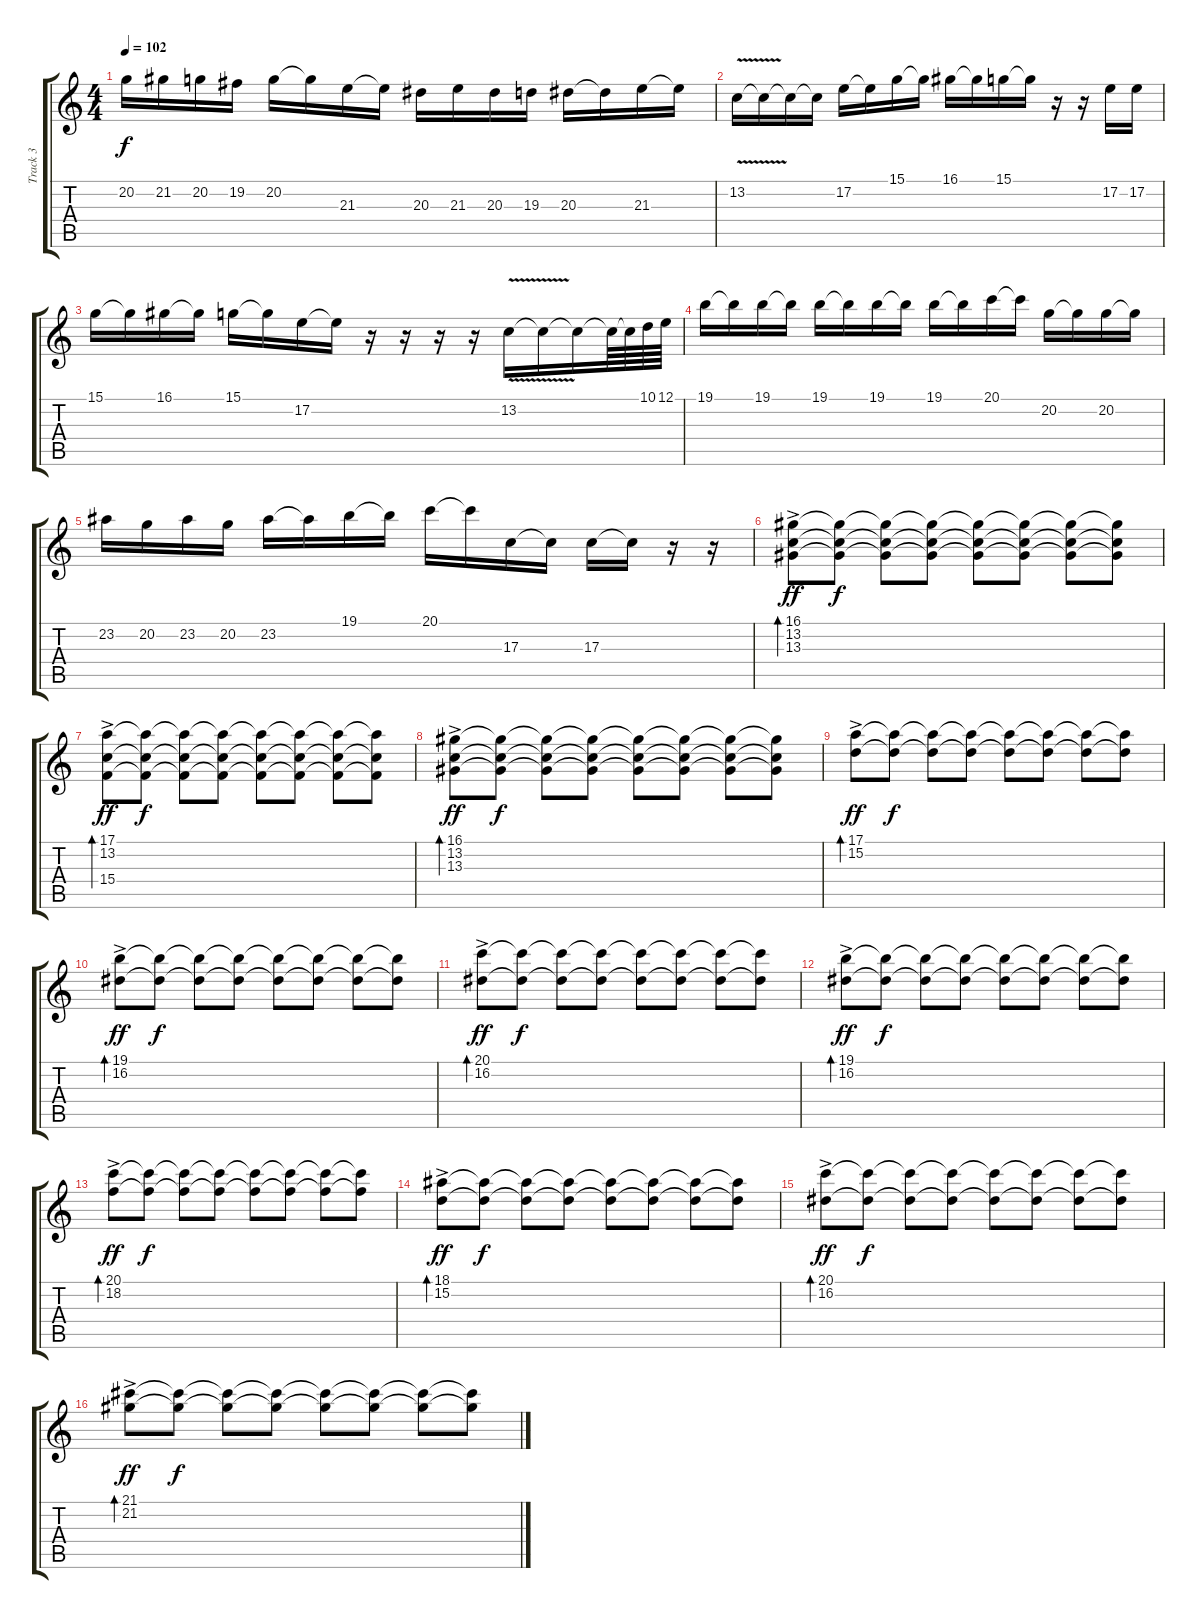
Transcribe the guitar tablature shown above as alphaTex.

\track ("Track 3" "Track 3") {instrument celesta}
\staff {score tabs}
\tuning (E4 B3 G3 D3 A2 E2) {hide}
\ts (4 4)
\tempo 102
\clef g2
\ks c
20.2.16{dy f} 21.2.16 20.2.16 19.2.16 20.2.16 20.2{t}.16 21.3.16 21.3{t}.16 20.3.16 21.3.16 20.3.16 19.3.16 20.3.16 20.3{t}.16 21.3.16 21.3{t}.16 |
13.2{v}.16 13.2{t}.16 13.2{t}.16 13.2{t}.16 17.2.16 17.2{t}.16 15.1.16 15.1{t}.16 16.1.16 16.1{t}.16 15.1.16 15.1{t}.16 r.16 r.16 17.2.16 17.2.16 |
15.1.16 15.1{t}.16 16.1.16 16.1{t}.16 15.1.16 15.1{t}.16 17.2.16 17.2{t}.16 r.16 r.16 r.16 r.16 13.2{v}.16 13.2{t}.16 13.2{t}.16 13.2{t}.64 13.2{t}.64 10.1.64 12.1.64 |
19.1.16 19.1{t}.16 19.1.16 19.1{t}.16 19.1.16 19.1{t}.16 19.1.16 19.1{t}.16 19.1.16 19.1{t}.16 20.1.16 20.1{t}.16 20.2.16 20.2{t}.16 20.2.16 20.2{t}.16 |
23.2.16 20.2.16 23.2.16 20.2.16 23.2.16 23.2{t}.16 19.1.16 19.1{t}.16 20.1.16 20.1{t}.16 17.3.16 17.3{t}.16 17.3.16 17.3{t}.16 r.16 r.16 |
(16.1{ac} 13.2{ac} 13.3{ac}).8{bd 60 dy ff} (16.1{t} 13.2{t} 13.3{t}).8{dy f} (16.1{t} 13.2{t} 13.3{t}).8 (16.1{t} 13.2{t} 13.3{t}).8 (16.1{t} 13.2{t} 13.3{t}).8 (16.1{t} 13.2{t} 13.3{t}).8 (16.1{t} 13.2{t} 13.3{t}).8 (16.1{t} 13.2{t} 13.3{t}).8 |
(17.1{ac} 13.2{ac} 15.4{ac}).8{bd 60 dy ff} (17.1{t} 13.2{t} 15.4{t}).8{dy f} (17.1{t} 13.2{t} 15.4{t}).8 (17.1{t} 13.2{t} 15.4{t}).8 (17.1{t} 13.2{t} 15.4{t}).8 (17.1{t} 13.2{t} 15.4{t}).8 (17.1{t} 13.2{t} 15.4{t}).8 (17.1{t} 13.2{t} 15.4{t}).8 |
(16.1{ac} 13.2{ac} 13.3{ac}).8{bd 60 dy ff} (16.1{t} 13.2{t} 13.3{t}).8{dy f} (16.1{t} 13.2{t} 13.3{t}).8 (16.1{t} 13.2{t} 13.3{t}).8 (16.1{t} 13.2{t} 13.3{t}).8 (16.1{t} 13.2{t} 13.3{t}).8 (16.1{t} 13.2{t} 13.3{t}).8 (16.1{t} 13.2{t} 13.3{t}).8 |
(17.1{ac} 15.2{ac}).8{bd 60 dy ff} (17.1{t} 15.2{t}).8{dy f} (17.1{t} 15.2{t}).8 (17.1{t} 15.2{t}).8 (17.1{t} 15.2{t}).8 (17.1{t} 15.2{t}).8 (17.1{t} 15.2{t}).8 (17.1{t} 15.2{t}).8 |
(19.1{ac} 16.2{ac}).8{bd 60 dy ff} (19.1{t} 16.2{t}).8{dy f} (19.1{t} 16.2{t}).8 (19.1{t} 16.2{t}).8 (19.1{t} 16.2{t}).8 (19.1{t} 16.2{t}).8 (19.1{t} 16.2{t}).8 (19.1{t} 16.2{t}).8 |
(20.1{ac} 16.2{ac}).8{bd 60 dy ff} (20.1{t} 16.2{t}).8{dy f} (20.1{t} 16.2{t}).8 (20.1{t} 16.2{t}).8 (20.1{t} 16.2{t}).8 (20.1{t} 16.2{t}).8 (20.1{t} 16.2{t}).8 (20.1{t} 16.2{t}).8 |
(19.1{ac} 16.2{ac}).8{bd 60 dy ff} (19.1{t} 16.2{t}).8{dy f} (19.1{t} 16.2{t}).8 (19.1{t} 16.2{t}).8 (19.1{t} 16.2{t}).8 (19.1{t} 16.2{t}).8 (19.1{t} 16.2{t}).8 (19.1{t} 16.2{t}).8 |
(20.1{ac} 18.2{ac}).8{bd 60 dy ff} (20.1{t} 18.2{t}).8{dy f} (20.1{t} 18.2{t}).8 (20.1{t} 18.2{t}).8 (20.1{t} 18.2{t}).8 (20.1{t} 18.2{t}).8 (20.1{t} 18.2{t}).8 (20.1{t} 18.2{t}).8 |
(18.1{ac} 15.2{ac}).8{bd 60 dy ff} (18.1{t} 15.2{t}).8{dy f} (18.1{t} 15.2{t}).8 (18.1{t} 15.2{t}).8 (18.1{t} 15.2{t}).8 (18.1{t} 15.2{t}).8 (18.1{t} 15.2{t}).8 (18.1{t} 15.2{t}).8 |
(20.1{ac} 16.2{ac}).8{bd 60 dy ff} (20.1{t} 16.2{t}).8{dy f} (20.1{t} 16.2{t}).8 (20.1{t} 16.2{t}).8 (20.1{t} 16.2{t}).8 (20.1{t} 16.2{t}).8 (20.1{t} 16.2{t}).8 (20.1{t} 16.2{t}).8 |
(21.1{ac} 21.2{ac}).8{bd 60 dy ff} (21.1{t} 21.2{t}).8{dy f} (21.1{t} 21.2{t}).8 (21.1{t} 21.2{t}).8 (21.1{t} 21.2{t}).8 (21.1{t} 21.2{t}).8 (21.1{t} 21.2{t}).8 (21.1{t} 21.2{t}).8
